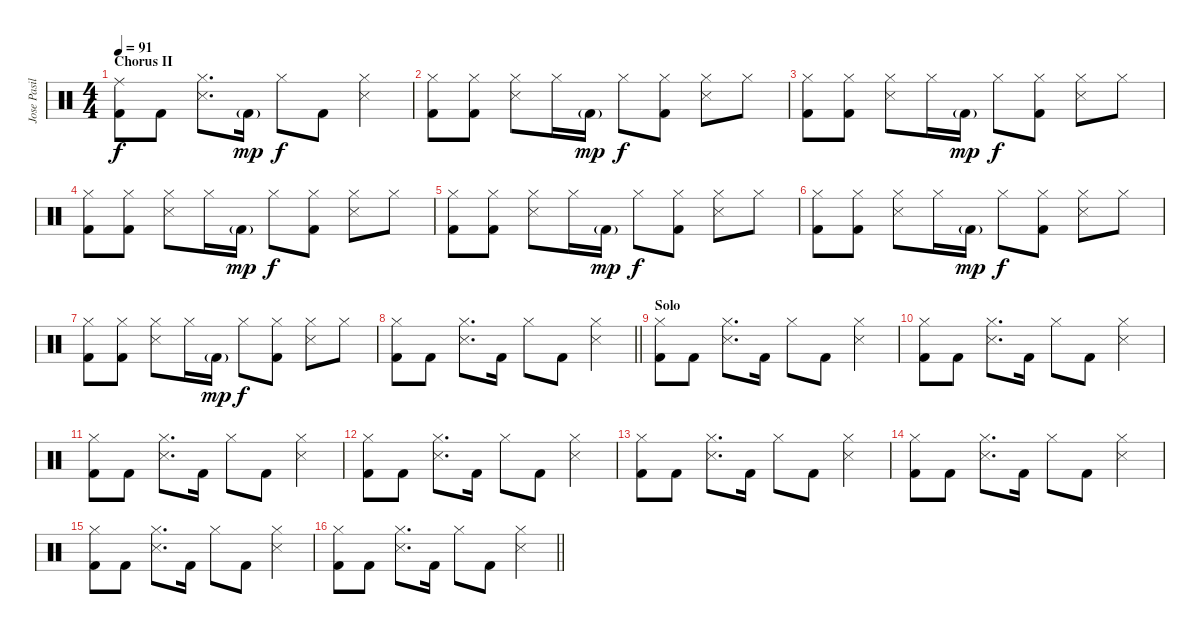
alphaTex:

\track ("Jose Pasillas" "Jose Pasil") {instrument percussion}
\staff {score}
\articulation defaults
\ts (4 4)
\section ("" "Chorus II")
\tempo 91
\clef neutral
\ks c
("Ride (middle)" "Kick (hit) 2").8{dy f} "Kick (hit) 2".8 ("Hi-Hat (closed)" "Snare (side stick) 3").8{d} "Kick (hit) 2"{g}.16{dy mp} "Hi-Hat (closed)".8{dy f} "Kick (hit) 2".8 ("Hi-Hat (closed)" "Snare (side stick) 3").4 |
("Hi-Hat (closed)" "Kick (hit) 2").8 ("Hi-Hat (closed)" "Kick (hit) 2").8 ("Hi-Hat (closed)" "Snare (side stick) 3").8 "Hi-Hat (closed)".16 "Kick (hit) 2"{g}.16{dy mp} "Hi-Hat (closed)".8{dy f} ("Hi-Hat (closed)" "Kick (hit) 2").8 ("Hi-Hat (closed)" "Snare (side stick) 3").8 "Hi-Hat (closed)".8 |
("Hi-Hat (closed)" "Kick (hit) 2").8 ("Hi-Hat (closed)" "Kick (hit) 2").8 ("Hi-Hat (closed)" "Snare (side stick) 3").8 "Hi-Hat (closed)".16 "Kick (hit) 2"{g}.16{dy mp} "Hi-Hat (closed)".8{dy f} ("Hi-Hat (closed)" "Kick (hit) 2").8 ("Hi-Hat (closed)" "Snare (side stick) 3").8 "Hi-Hat (closed)".8 |
("Hi-Hat (closed)" "Kick (hit) 2").8 ("Hi-Hat (closed)" "Kick (hit) 2").8 ("Hi-Hat (closed)" "Snare (side stick) 3").8 "Hi-Hat (closed)".16 "Kick (hit) 2"{g}.16{dy mp} "Hi-Hat (closed)".8{dy f} ("Hi-Hat (closed)" "Kick (hit) 2").8 ("Hi-Hat (closed)" "Snare (side stick) 3").8 "Hi-Hat (closed)".8 |
("Hi-Hat (closed)" "Kick (hit) 2").8 ("Hi-Hat (closed)" "Kick (hit) 2").8 ("Hi-Hat (closed)" "Snare (side stick) 3").8 "Hi-Hat (closed)".16 "Kick (hit) 2"{g}.16{dy mp} "Hi-Hat (closed)".8{dy f} ("Hi-Hat (closed)" "Kick (hit) 2").8 ("Hi-Hat (closed)" "Snare (side stick) 3").8 "Hi-Hat (closed)".8 |
("Hi-Hat (closed)" "Kick (hit) 2").8 ("Hi-Hat (closed)" "Kick (hit) 2").8 ("Hi-Hat (closed)" "Snare (side stick) 3").8 "Hi-Hat (closed)".16 "Kick (hit) 2"{g}.16{dy mp} "Hi-Hat (closed)".8{dy f} ("Hi-Hat (closed)" "Kick (hit) 2").8 ("Hi-Hat (closed)" "Snare (side stick) 3").8 "Hi-Hat (closed)".8 |
("Hi-Hat (closed)" "Kick (hit) 2").8 ("Hi-Hat (closed)" "Kick (hit) 2").8 ("Hi-Hat (closed)" "Snare (side stick) 3").8 "Hi-Hat (closed)".16 "Kick (hit) 2"{g}.16{dy mp} "Hi-Hat (closed)".8{dy f} ("Hi-Hat (closed)" "Kick (hit) 2").8 ("Hi-Hat (closed)" "Snare (side stick) 3").8 "Hi-Hat (closed)".8 |
\barLineRight lightlight
("Hi-Hat (closed)" "Kick (hit) 2").8 "Kick (hit) 2".8 ("Hi-Hat (closed)" "Snare (side stick) 3").8{d} "Kick (hit) 2".16 "Hi-Hat (closed)".8 "Kick (hit) 2".8 ("Hi-Hat (closed)" "Snare (side stick) 3").4 |
\section ("" "Solo")
("Hi-Hat (closed)" "Kick (hit) 2").8 "Kick (hit) 2".8 ("Hi-Hat (closed)" "Snare (side stick) 3").8{d} "Kick (hit) 2".16 "Hi-Hat (closed)".8 "Kick (hit) 2".8 ("Hi-Hat (closed)" "Snare (side stick) 3").4 |
("Hi-Hat (closed)" "Kick (hit) 2").8 "Kick (hit) 2".8 ("Hi-Hat (closed)" "Snare (side stick) 3").8{d} "Kick (hit) 2".16 "Hi-Hat (closed)".8 "Kick (hit) 2".8 ("Hi-Hat (closed)" "Snare (side stick) 3").4 |
("Hi-Hat (closed)" "Kick (hit) 2").8 "Kick (hit) 2".8 ("Hi-Hat (closed)" "Snare (side stick) 3").8{d} "Kick (hit) 2".16 "Hi-Hat (closed)".8 "Kick (hit) 2".8 ("Hi-Hat (closed)" "Snare (side stick) 3").4 |
("Hi-Hat (closed)" "Kick (hit) 2").8 "Kick (hit) 2".8 ("Hi-Hat (closed)" "Snare (side stick) 3").8{d} "Kick (hit) 2".16 "Hi-Hat (closed)".8 "Kick (hit) 2".8 ("Hi-Hat (closed)" "Snare (side stick) 3").4 |
("Hi-Hat (closed)" "Kick (hit) 2").8 "Kick (hit) 2".8 ("Hi-Hat (closed)" "Snare (side stick) 3").8{d} "Kick (hit) 2".16 "Hi-Hat (closed)".8 "Kick (hit) 2".8 ("Hi-Hat (closed)" "Snare (side stick) 3").4 |
("Hi-Hat (closed)" "Kick (hit) 2").8 "Kick (hit) 2".8 ("Hi-Hat (closed)" "Snare (side stick) 3").8{d} "Kick (hit) 2".16 "Hi-Hat (closed)".8 "Kick (hit) 2".8 ("Hi-Hat (closed)" "Snare (side stick) 3").4 |
("Hi-Hat (closed)" "Kick (hit) 2").8 "Kick (hit) 2".8 ("Hi-Hat (closed)" "Snare (side stick) 3").8{d} "Kick (hit) 2".16 "Hi-Hat (closed)".8 "Kick (hit) 2".8 ("Hi-Hat (closed)" "Snare (side stick) 3").4 |
\barLineRight lightlight
("Hi-Hat (closed)" "Kick (hit) 2").8 "Kick (hit) 2".8 ("Hi-Hat (closed)" "Snare (side stick) 3").8{d} "Kick (hit) 2".16 "Hi-Hat (closed)".8 "Kick (hit) 2".8 ("Hi-Hat (closed)" "Snare (side stick) 3").4
